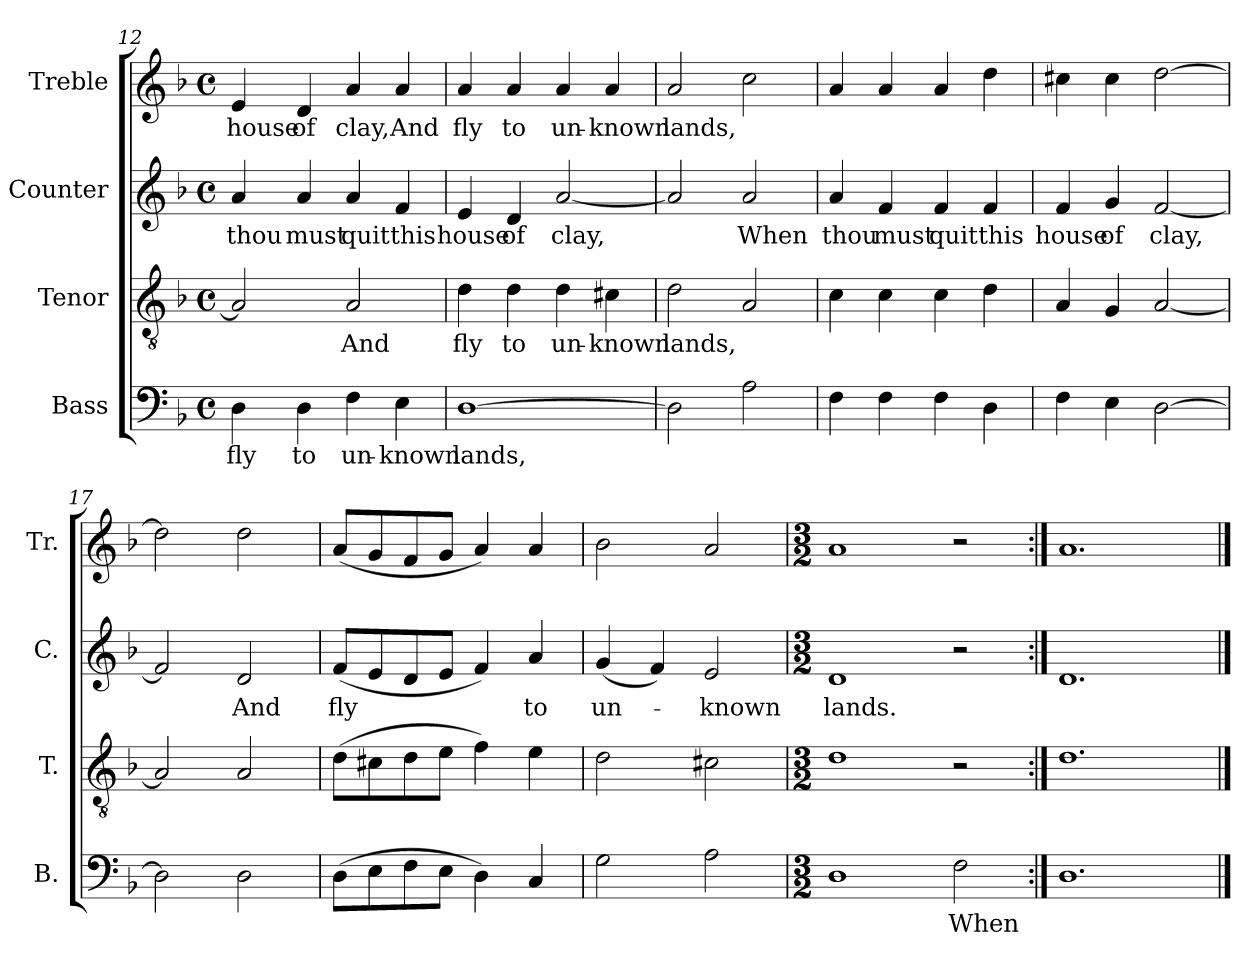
**kern	**text	**kern	**text	**kern	**text	**kern	**text
*part4	*part4	*part3	*part3	*part2	*part2	*part1	*part1
*staff4	*staff4	*staff3	*staff3	*staff2	*staff2	*staff1	*staff1
*I"Bass	*	*I"Tenor	*	*I"Counter	*	*I"Treble	*
*I'B.	*	*I'T.	*	*I'C.	*	*I'Tr.	*
*clefF4	*	*clefGv2	*	*clefG2	*	*clefG2	*
*k[b-]	*	*k[b-]	*	*k[b-]	*	*k[b-]	*
*M4/4	*	*M4/4	*	*M4/4	*	*M4/4	*
*met(c)	*	*met(c)	*	*met(c)	*	*met(c)	*
=12	=12	=12	=12	=12	=12	=12	=12
4D\	fly	2A/]	.	4a/	thou	4e/	house
4D\	to	.	.	4a/	must	4d/	of
4F\	un-	2A/	And	4a/	quit	4a/	clay,
4E\	-known	.	.	4f/	this	4a/	And
=13	=13	=13	=13	=13	=13	=13	=13
[1D	lands,	4d\	fly	4e/	house	4a/	fly
.	.	4d\	to	4d/	of	4a/	to
.	.	4d\	un-	[2a/	clay,	4a/	un-
.	.	4c#X\	-known	.	.	4a/	-known
=14	=14	=14	=14	=14	=14	=14	=14
2D\]	.	2d\	lands,	2a/]	.	2a/	lands,
2A\	.	2A/	.	2a/	When	2cc\	.
!!LO:LB:g=z
=15	=15	=15	=15	=15	=15	=15	=15
4F\	.	4c\	.	4a/	thou	4a/	.
4F\	.	4c\	.	4f/	must	4a/	.
4F\	.	4c\	.	4f/	quit	4a/	.
4D\	.	4d\	.	4f/	this	4dd\	.
=16	=16	=16	=16	=16	=16	=16	=16
4F\	.	4A/	.	4f/	house	4cc#X\	.
4E\	.	4G/	.	4g/	of	4cc#\	.
[2D\	.	[2A/	.	[2f/	clay,	[2dd\	.
=17	=17	=17	=17	=17	=17	=17	=17
2D\]	.	2A/]	.	2f/]	.	2dd\]	.
2D\	.	2A/	.	2d/	And	2dd\	.
=18	=18	=18	=18	=18	=18	=18	=18
(8D\L	.	(8d\L	.	(8f/L	fly	(8a/L	.
8E\	.	8c#X\	.	8e/	.	8g/	.
8F\	.	8d\	.	8d/	.	8f/	.
8E\J	.	8e\J	.	8e/J	.	8g/J	.
4D\)	.	4f\)	.	4f/)	.	4a/)	.
4C/	.	4e\	.	4a/	to	4a/	.
=19	=19	=19	=19	=19	=19	=19	=19
2G\	.	2d\	.	(4g/	un-	2b-\	.
.	.	.	.	4f/)	.	.	.
2A\	.	2c#X\	.	2e/	-known	2a/	.
=20	=20	=20	=20	=20	=20	=20	=20
*M3/2	*	*M3/2	*	*M3/2	*	*M3/2	*
1D	.	1d	.	1d	lands.	1a	.
2F\	When	2r	.	2r	.	2r	.
=21:|!	=21:|!	=21:|!	=21:|!	=21:|!	=21:|!	=21:|!	=21:|!
1.D	.	1.d	.	1.d	.	1.a	.
==	==	==	==	==	==	==	==
*-	*-	*-	*-	*-	*-	*-	*-
